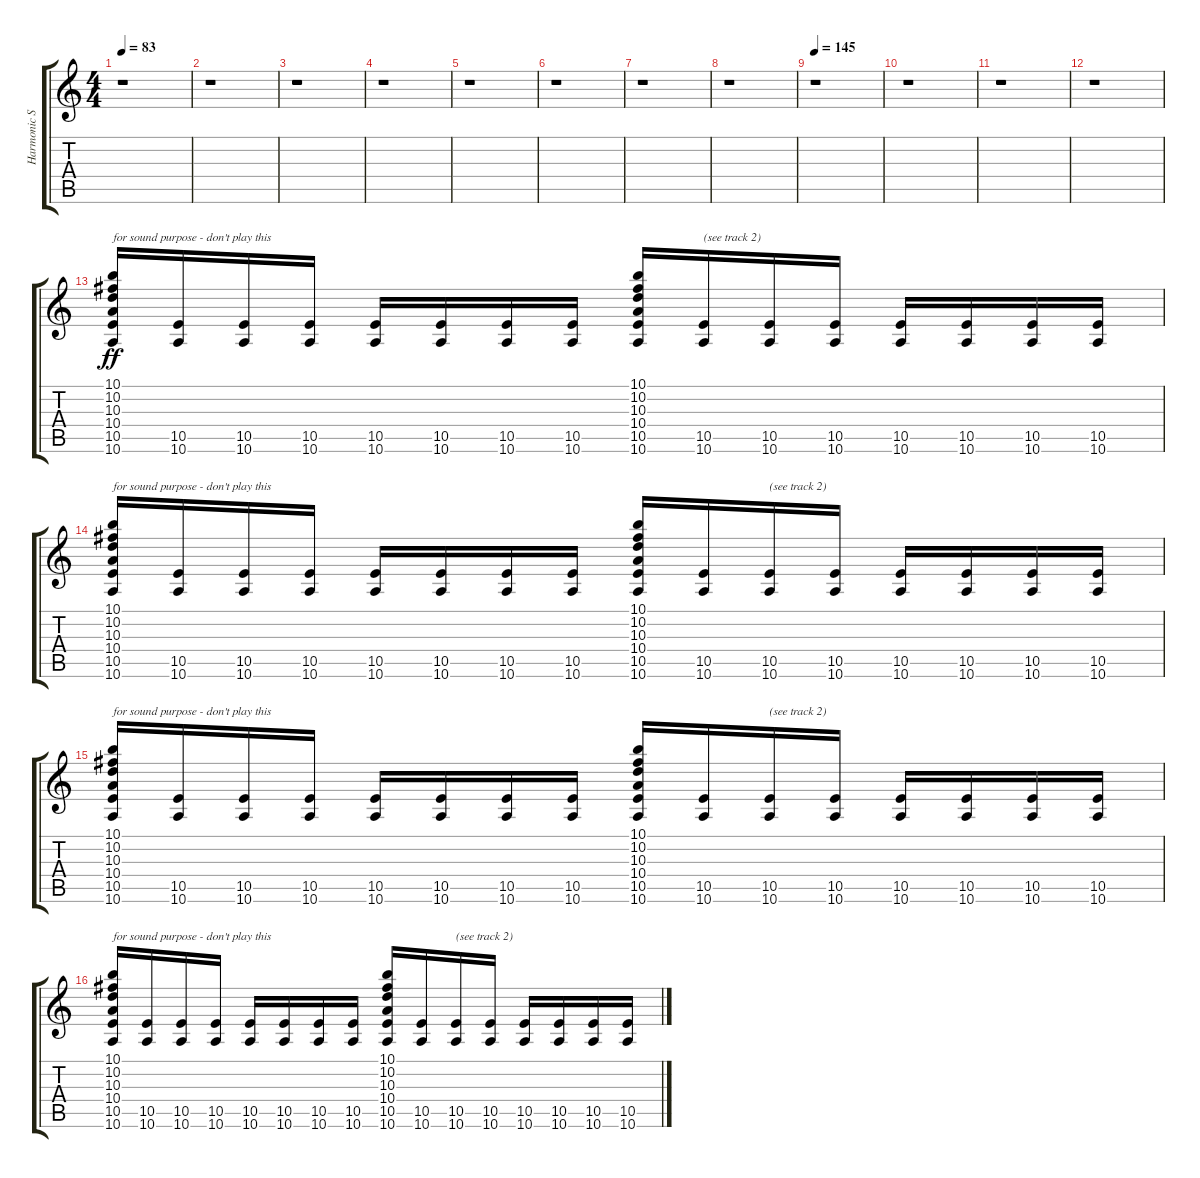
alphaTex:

\track ("Harmonic Sound/Fills" "Harmonic S") {instrument distortionguitar}
\staff {score tabs}
\tuning (Db4 Ab3 E3 B2 Gb2 B1) {hide}
\ts (4 4)
\tempo 83
\clef g2
\ks c
r.1{dy ff} |
r.1 |
r.1 |
r.1 |
r.1 |
r.1 |
r.1 |
r.1 |
\tempo 145
r.1 |
r.1 |
r.1 |
r.1 |
(10.1 10.2 10.3 10.4 10.5 10.6).16{txt "for sound purpose - don't play this" volume 14 balance 0 instrument guitarharmonics} (10.5 10.6).16 (10.5 10.6).16 (10.5 10.6).16 (10.5 10.6).16 (10.5 10.6).16 (10.5 10.6).16 (10.5 10.6).16 (10.1 10.2 10.3 10.4 10.5 10.6).16 (10.5 10.6).16{txt "(see track 2)"} (10.5 10.6).16 (10.5 10.6).16 (10.5 10.6).16 (10.5 10.6).16 (10.5 10.6).16 (10.5 10.6).16 |
(10.1 10.2 10.3 10.4 10.5 10.6).16{txt "for sound purpose - don't play this"} (10.5 10.6).16 (10.5 10.6).16 (10.5 10.6).16 (10.5 10.6).16 (10.5 10.6).16 (10.5 10.6).16 (10.5 10.6).16 (10.1 10.2 10.3 10.4 10.5 10.6).16 (10.5 10.6).16 (10.5 10.6).16{txt "(see track 2)"} (10.5 10.6).16 (10.5 10.6).16 (10.5 10.6).16 (10.5 10.6).16 (10.5 10.6).16 |
(10.1 10.2 10.3 10.4 10.5 10.6).16{txt "for sound purpose - don't play this"} (10.5 10.6).16 (10.5 10.6).16 (10.5 10.6).16 (10.5 10.6).16 (10.5 10.6).16 (10.5 10.6).16 (10.5 10.6).16 (10.1 10.2 10.3 10.4 10.5 10.6).16 (10.5 10.6).16 (10.5 10.6).16{txt "(see track 2)"} (10.5 10.6).16 (10.5 10.6).16 (10.5 10.6).16 (10.5 10.6).16 (10.5 10.6).16 |
(10.1 10.2 10.3 10.4 10.5 10.6).16{txt "for sound purpose - don't play this"} (10.5 10.6).16 (10.5 10.6).16 (10.5 10.6).16 (10.5 10.6).16 (10.5 10.6).16 (10.5 10.6).16 (10.5 10.6).16 (10.1 10.2 10.3 10.4 10.5 10.6).16 (10.5 10.6).16 (10.5 10.6).16{txt "(see track 2)"} (10.5 10.6).16 (10.5 10.6).16 (10.5 10.6).16 (10.5 10.6).16 (10.5 10.6).16
